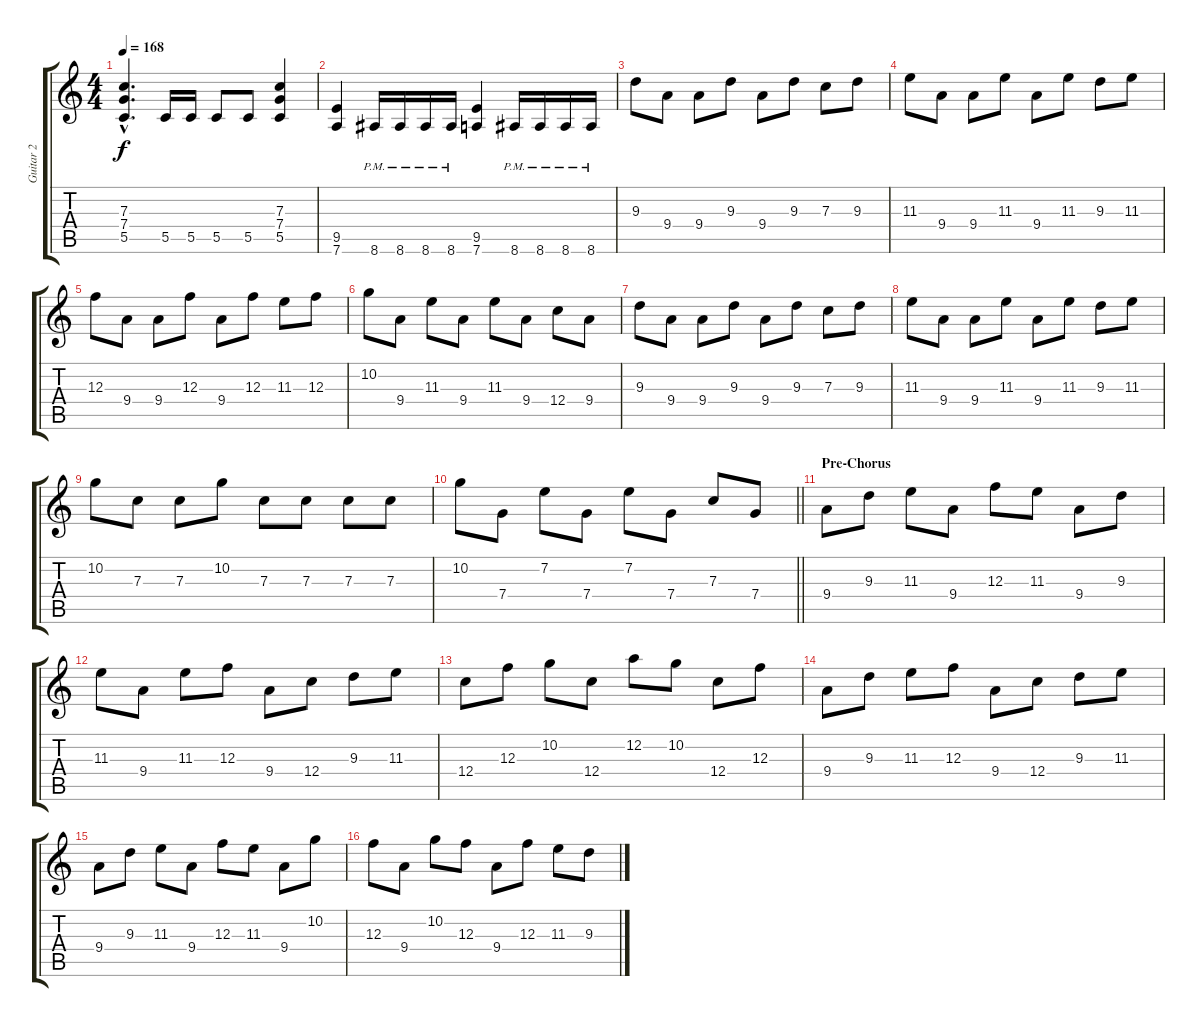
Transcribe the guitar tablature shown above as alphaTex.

\track ("Guitar 2" "Guitar 2") {instrument distortionguitar}
\staff {score tabs}
\tuning (D4 A3 F3 C3 G2 D2) {hide}
\ts (4 4)
\tempo 168
\clef g2
\ks c
(7.3{hac} 7.4{hac} 5.5{hac}).4{d dy f} 5.5.16 5.5.16 5.5.8 5.5.8 (7.3 7.4 5.5).4 |
(9.5 7.6).4 8.6{pm}.16 8.6{pm}.16 8.6{pm}.16 8.6{pm}.16 (9.5 7.6).4 8.6{pm}.16 8.6{pm}.16 8.6{pm}.16 8.6{pm}.16 |
9.3.8 9.4.8 9.4.8 9.3.8 9.4.8 9.3.8 7.3.8 9.3.8 |
11.3.8 9.4.8 9.4.8 11.3.8 9.4.8 11.3.8 9.3.8 11.3.8 |
12.3.8 9.4.8 9.4.8 12.3.8 9.4.8 12.3.8 11.3.8 12.3.8 |
10.2.8 9.4.8 11.3.8 9.4.8 11.3.8 9.4.8 12.4.8 9.4.8 |
9.3.8 9.4.8 9.4.8 9.3.8 9.4.8 9.3.8 7.3.8 9.3.8 |
11.3.8 9.4.8 9.4.8 11.3.8 9.4.8 11.3.8 9.3.8 11.3.8 |
10.2.8 7.3.8 7.3.8 10.2.8 7.3.8 7.3.8 7.3.8 7.3.8 |
\barLineRight lightlight
10.2.8 7.4.8 7.2.8 7.4.8 7.2.8 7.4.8 7.3.8 7.4.8 |
\section ("" "Pre-Chorus")
9.4.8 9.3.8 11.3.8 9.4.8 12.3.8 11.3.8 9.4.8 9.3.8 |
11.3.8 9.4.8 11.3.8 12.3.8 9.4.8 12.4.8 9.3.8 11.3.8 |
12.4.8 12.3.8 10.2.8 12.4.8 12.2.8 10.2.8 12.4.8 12.3.8 |
9.4.8 9.3.8 11.3.8 12.3.8 9.4.8 12.4.8 9.3.8 11.3.8 |
9.4.8 9.3.8 11.3.8 9.4.8 12.3.8 11.3.8 9.4.8 10.2.8 |
12.3.8 9.4.8 10.2.8 12.3.8 9.4.8 12.3.8 11.3.8 9.3.8
